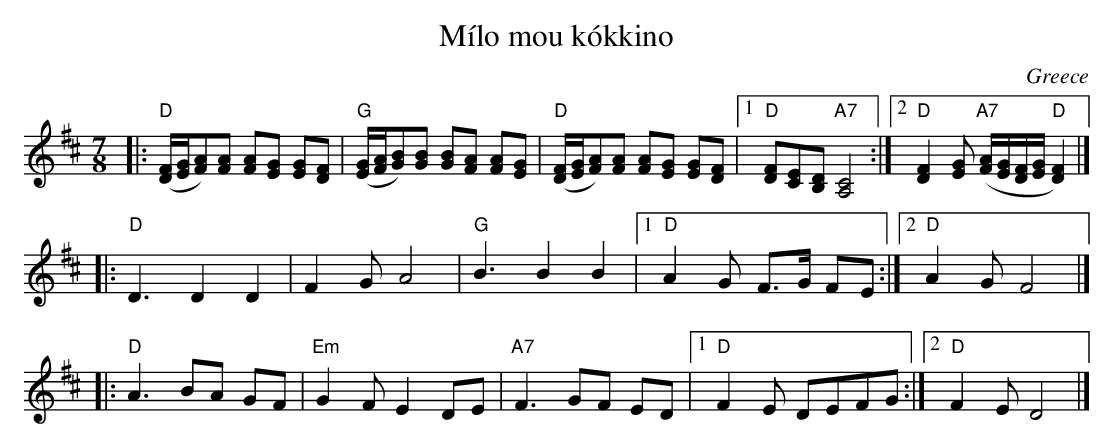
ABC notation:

X:1
T:M\'ilo mou k\'okkino
O:Greece
M:7/8
L:1/8
K:D
|:\
("D"[D/F/][E/G/][FA])[FA] [FA][EG] [EG][DF] |\
("G"[E/G/][F/A/][GB])[GB] [GB][FA] [FA][EG] |\
("D"[D/F/][E/G/][FA])[FA] [FA][EG] [EG][DF] |\
[1 "D"[DF][CE][B,D] "A7"[A,4C4] :|\
[2 "D"[D2F2][EG] ("A7"[F/A/][E/G/][D/F/][E/G/] "D"[D2F2]) |]
|: "D"D3 D2 D2 | F2G A4 | "G"B3 B2 B2 |1 "D"A2G F>G FE :|2 "D"A2G F4 |]
|: "D"A3 BA GF | "Em"G2F E2 DE | "A7"F3 GF ED |1 "D"F2E DEFG :|2 "D"F2E D4 |]
